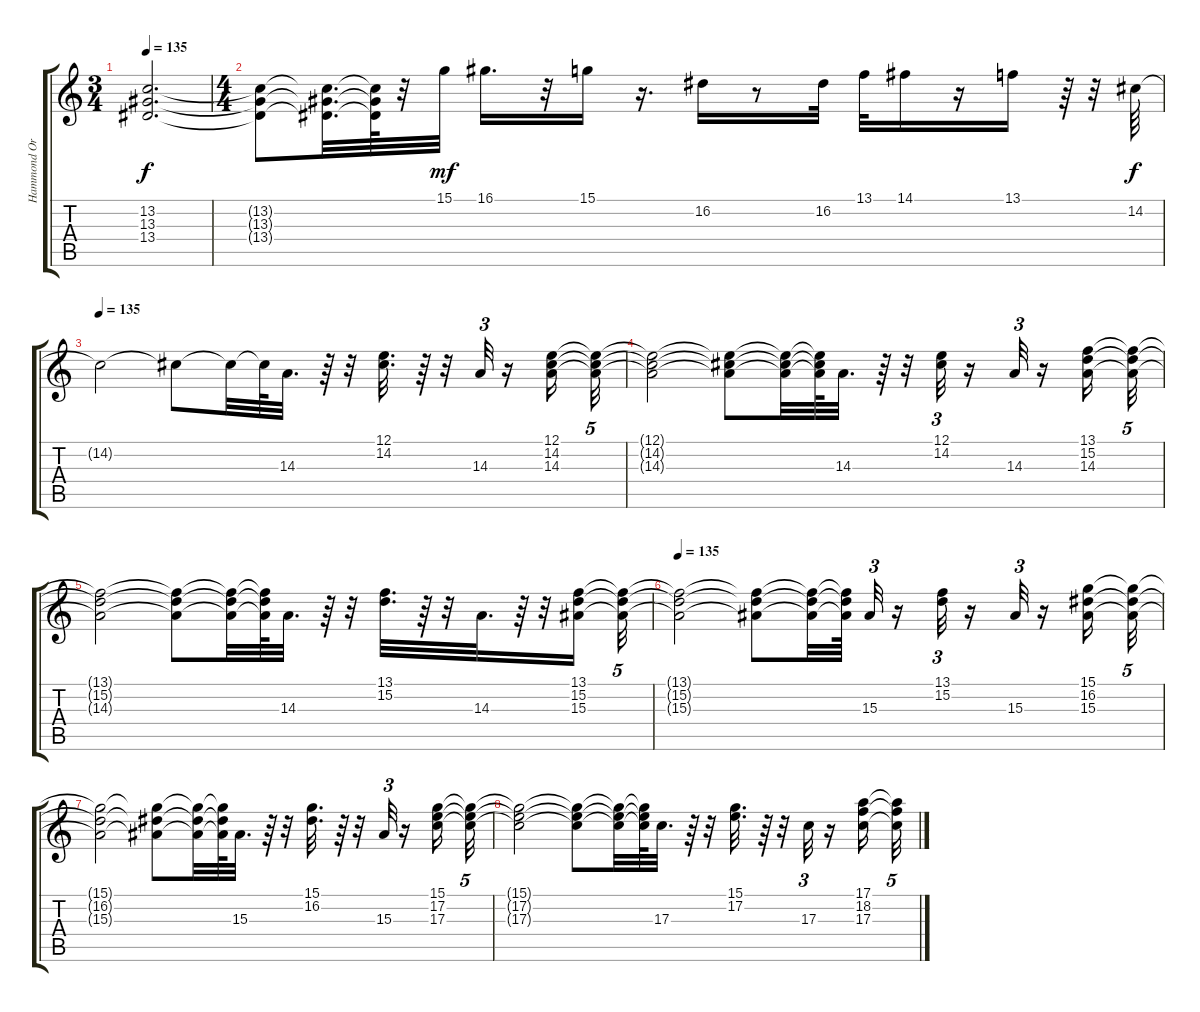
\track ("Hammond Organ" "Hammond Or") {instrument drawbarorgan}
\staff {score tabs}
\tuning (E4 B3 G3 D3 A2 E2) {hide}
\ts (3 4)
\tempo 135
\clef g2
\ks c
(13.2{t} 13.3{t} 13.4{t}).2{d dy f} |
\ts (4 4)
(13.2{t} 13.3{t} 13.4{t}).8 (13.2{t} 13.3{t} 13.4{t}).32{d} (13.2{t} 13.3{t} 13.4{t}).64 r.32 15.1.32{dy mf} 16.1.16{d} r.32 15.1.16 r.16{d} 16.2.16 r.8 16.2.32 13.1.32 14.1.16 r.16 13.1.16 r.64 r.32 14.2.64{dy f} |
\tempo 135
14.2{t}.2 14.2{t}.8 14.2{t}.32 14.2{t}.64 14.3.32{d} r.64 r.32 (12.1 14.2).32{d} r.64 r.32 14.3.32{tu (3 2)} r.16 (12.1 14.2 14.3).16 (12.1{t} 14.2{t} 14.3{t}).32{tu (5 4)} |
(12.1{t} 14.2{t} 14.3{t}).2 (12.1{t} 14.2{t} 14.3{t}).8 (12.1{t} 14.2{t} 14.3{t}).32 (12.1{t} 14.2{t} 14.3{t}).64 14.3.32{d} r.64 r.32 (12.1 14.2).32{tu (3 2)} r.16 14.3.32{tu (3 2)} r.16 (13.1 15.2 14.3).16 (13.1{t} 15.2{t} 14.3{t}).32{tu (5 4)} |
(13.1{t} 15.2{t} 14.3{t}).2 (13.1{t} 15.2{t} 14.3{t}).8 (13.1{t} 15.2{t} 14.3{t}).32 (13.1{t} 15.2{t} 14.3{t}).64 14.3.32{d} r.64 r.32 (13.1 15.2).32{d} r.64 r.32 14.3.32{d} r.64 r.32 (13.1 15.2 15.3).16 (13.1{t} 15.2{t} 15.3{t}).32{tu (5 4)} |
\tempo 135
(13.1{t} 15.2{t} 15.3{t}).2 (13.1{t} 15.2{t} 15.3{t}).8 (13.1{t} 15.2{t} 15.3{t}).32 (13.1{t} 15.2{t} 15.3{t}).64{beam splitsecondary} 15.3.32{tu (3 2)} r.16 (13.1 15.2).32{tu (3 2)} r.16 15.3.32{tu (3 2)} r.16 (15.1 16.2 15.3).16 (15.1{t} 16.2{t} 15.3{t}).32{tu (5 4)} |
(15.1{t} 16.2{t} 15.3{t}).2 (15.1{t} 16.2{t} 15.3{t}).8 (15.1{t} 16.2{t} 15.3{t}).32 (15.1{t} 16.2{t} 15.3{t}).64 15.3.32{d} r.64 r.32 (15.1 16.2).32{d} r.64 r.32 15.3.32{tu (3 2)} r.16 (15.1 17.2 17.3).16 (15.1{t} 17.2{t} 17.3{t}).32{tu (5 4)} |
(15.1{t} 17.2{t} 17.3{t}).2 (15.1{t} 17.2{t} 17.3{t}).8 (15.1{t} 17.2{t} 17.3{t}).32 (15.1{t} 17.2{t} 17.3{t}).64 17.3.32{d} r.64 r.32 (15.1 17.2).32{d} r.64 r.32 17.3.32{tu (3 2)} r.16 (17.1 18.2 17.3).16 (17.1{t} 18.2{t} 17.3{t}).32{tu (5 4)}
